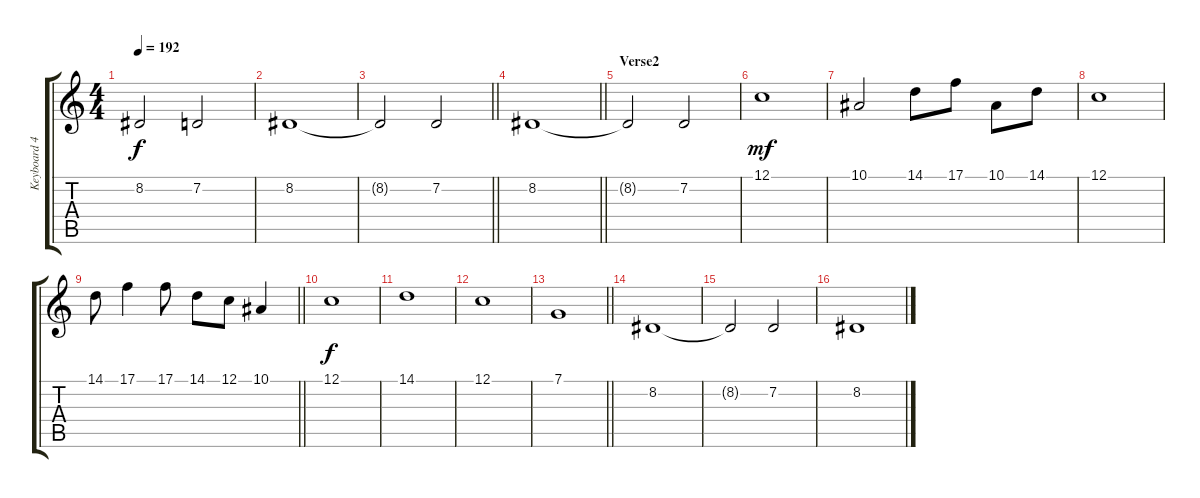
\track ("Keyboard 4" "Keyboard 4") {instrument fx7echoes}
\staff {score tabs}
\tuning (C4 G3 Eb3 Bb2 F2 C2) {hide}
\ts (4 4)
\tempo 192
\clef g2
\ks c
8.2{t}.2{dy f} 7.2.2 |
8.2.1 |
\barLineRight lightlight
8.2{t}.2 7.2.2 |
\section ("" "")
\barLineRight lightlight
8.2.1 |
\section ("" "Verse2")
8.2{t}.2 7.2.2 |
12.1.1{dy mf volume 16} |
10.1.2 14.1.8 17.1.8 10.1.8 14.1.8 |
12.1.1 |
\barLineRight lightlight
14.1.8 17.1.4 17.1.8 14.1.8 12.1.8 10.1.4 |
12.1.1{dy f} |
14.1.1 |
12.1.1 |
\barLineRight lightlight
7.1.1 |
8.2.1 |
8.2{t}.2 7.2.2 |
8.2.1
